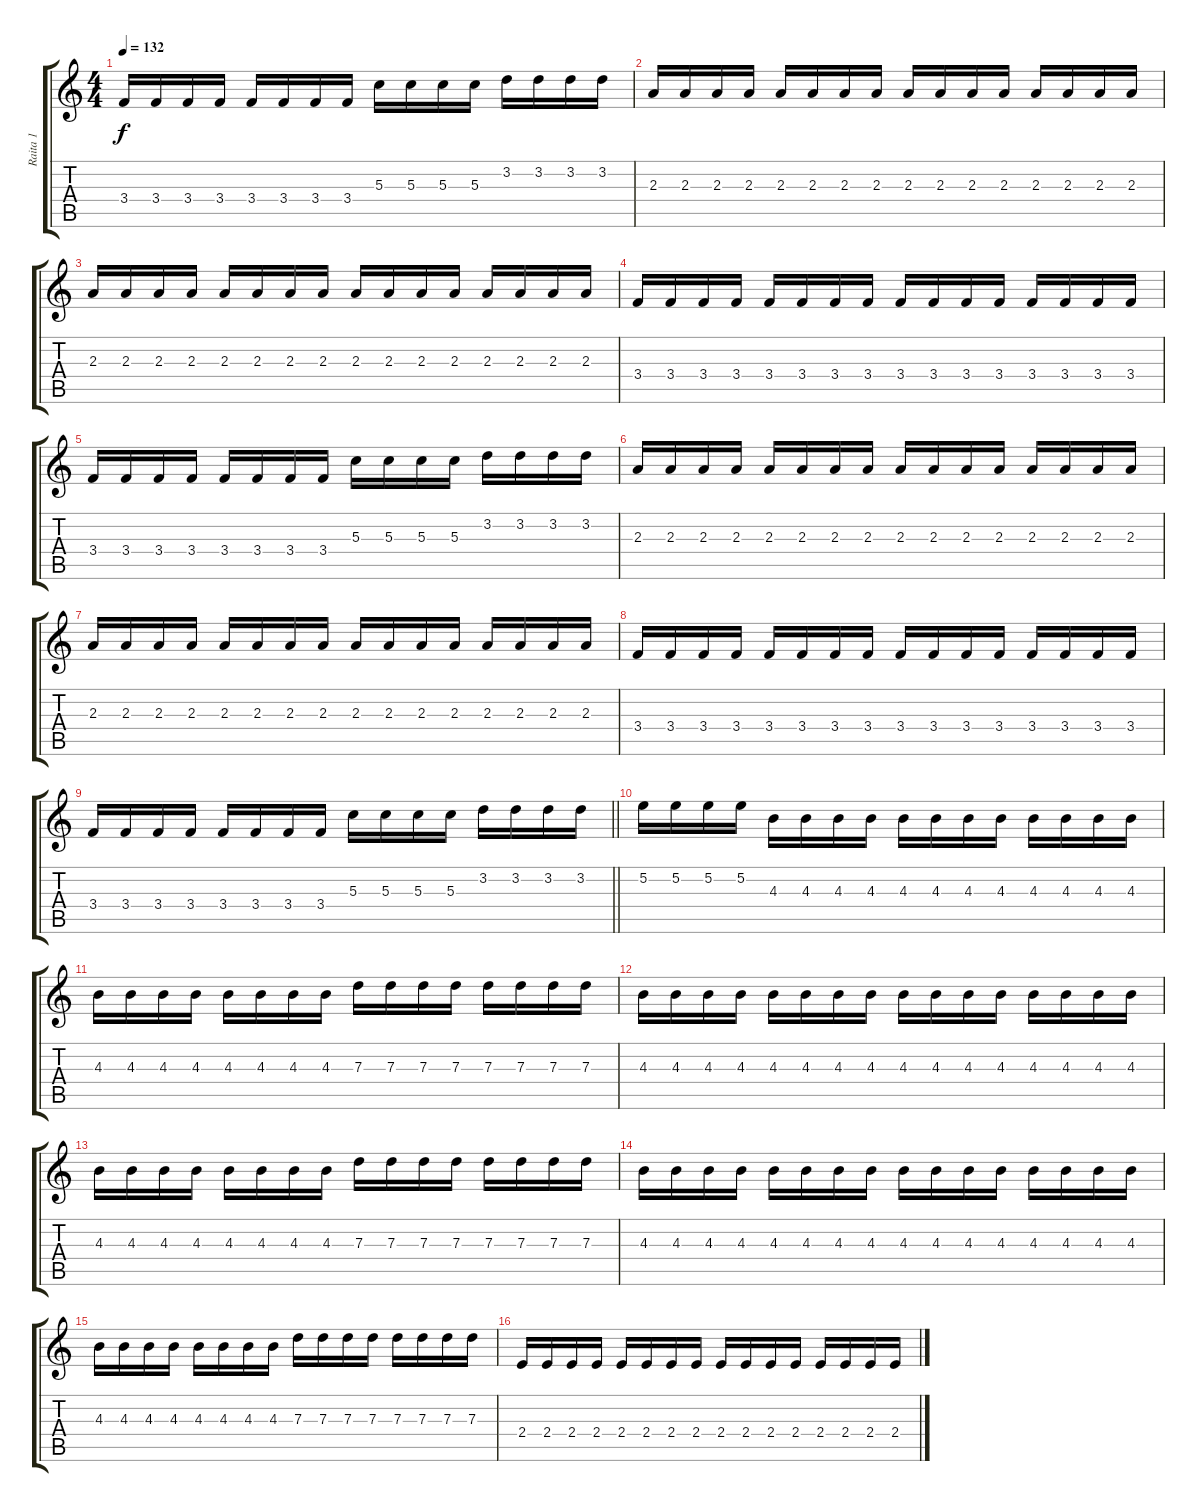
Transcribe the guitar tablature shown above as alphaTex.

\track ("Raita 1" "Raita 1") {instrument overdrivenguitar}
\staff {score tabs}
\tuning (E4 B3 G3 D3 A2 E2) {hide}
\ts (4 4)
\tempo 132
\clef g2
\ks c
3.4.16{dy f} 3.4.16 3.4.16 3.4.16 3.4.16 3.4.16 3.4.16 3.4.16 5.3.16 5.3.16 5.3.16 5.3.16 3.2.16 3.2.16 3.2.16 3.2.16 |
2.3.16 2.3.16 2.3.16 2.3.16 2.3.16 2.3.16 2.3.16 2.3.16 2.3.16 2.3.16 2.3.16 2.3.16 2.3.16 2.3.16 2.3.16 2.3.16 |
2.3.16 2.3.16 2.3.16 2.3.16 2.3.16 2.3.16 2.3.16 2.3.16 2.3.16 2.3.16 2.3.16 2.3.16 2.3.16 2.3.16 2.3.16 2.3.16 |
3.4.16 3.4.16 3.4.16 3.4.16 3.4.16 3.4.16 3.4.16 3.4.16 3.4.16 3.4.16 3.4.16 3.4.16 3.4.16 3.4.16 3.4.16 3.4.16 |
3.4.16 3.4.16 3.4.16 3.4.16 3.4.16 3.4.16 3.4.16 3.4.16 5.3.16 5.3.16 5.3.16 5.3.16 3.2.16 3.2.16 3.2.16 3.2.16 |
2.3.16 2.3.16 2.3.16 2.3.16 2.3.16 2.3.16 2.3.16 2.3.16 2.3.16 2.3.16 2.3.16 2.3.16 2.3.16 2.3.16 2.3.16 2.3.16 |
2.3.16 2.3.16 2.3.16 2.3.16 2.3.16 2.3.16 2.3.16 2.3.16 2.3.16 2.3.16 2.3.16 2.3.16 2.3.16 2.3.16 2.3.16 2.3.16 |
3.4.16 3.4.16 3.4.16 3.4.16 3.4.16 3.4.16 3.4.16 3.4.16 3.4.16 3.4.16 3.4.16 3.4.16 3.4.16 3.4.16 3.4.16 3.4.16 |
\barLineRight lightlight
3.4.16 3.4.16 3.4.16 3.4.16 3.4.16 3.4.16 3.4.16 3.4.16 5.3.16 5.3.16 5.3.16 5.3.16 3.2.16 3.2.16 3.2.16 3.2.16 |
\section ("" "")
5.2.16 5.2.16 5.2.16 5.2.16 4.3.16 4.3.16 4.3.16 4.3.16 4.3.16 4.3.16 4.3.16 4.3.16 4.3.16 4.3.16 4.3.16 4.3.16 |
4.3.16 4.3.16 4.3.16 4.3.16 4.3.16 4.3.16 4.3.16 4.3.16 7.3.16 7.3.16 7.3.16 7.3.16 7.3.16 7.3.16 7.3.16 7.3.16 |
4.3.16 4.3.16 4.3.16 4.3.16 4.3.16 4.3.16 4.3.16 4.3.16 4.3.16 4.3.16 4.3.16 4.3.16 4.3.16 4.3.16 4.3.16 4.3.16 |
4.3.16 4.3.16 4.3.16 4.3.16 4.3.16 4.3.16 4.3.16 4.3.16 7.3.16 7.3.16 7.3.16 7.3.16 7.3.16 7.3.16 7.3.16 7.3.16 |
4.3.16 4.3.16 4.3.16 4.3.16 4.3.16 4.3.16 4.3.16 4.3.16 4.3.16 4.3.16 4.3.16 4.3.16 4.3.16 4.3.16 4.3.16 4.3.16 |
4.3.16 4.3.16 4.3.16 4.3.16 4.3.16 4.3.16 4.3.16 4.3.16 7.3.16 7.3.16 7.3.16 7.3.16 7.3.16 7.3.16 7.3.16 7.3.16 |
2.4.16 2.4.16 2.4.16 2.4.16 2.4.16 2.4.16 2.4.16 2.4.16 2.4.16 2.4.16 2.4.16 2.4.16 2.4.16 2.4.16 2.4.16 2.4.16
